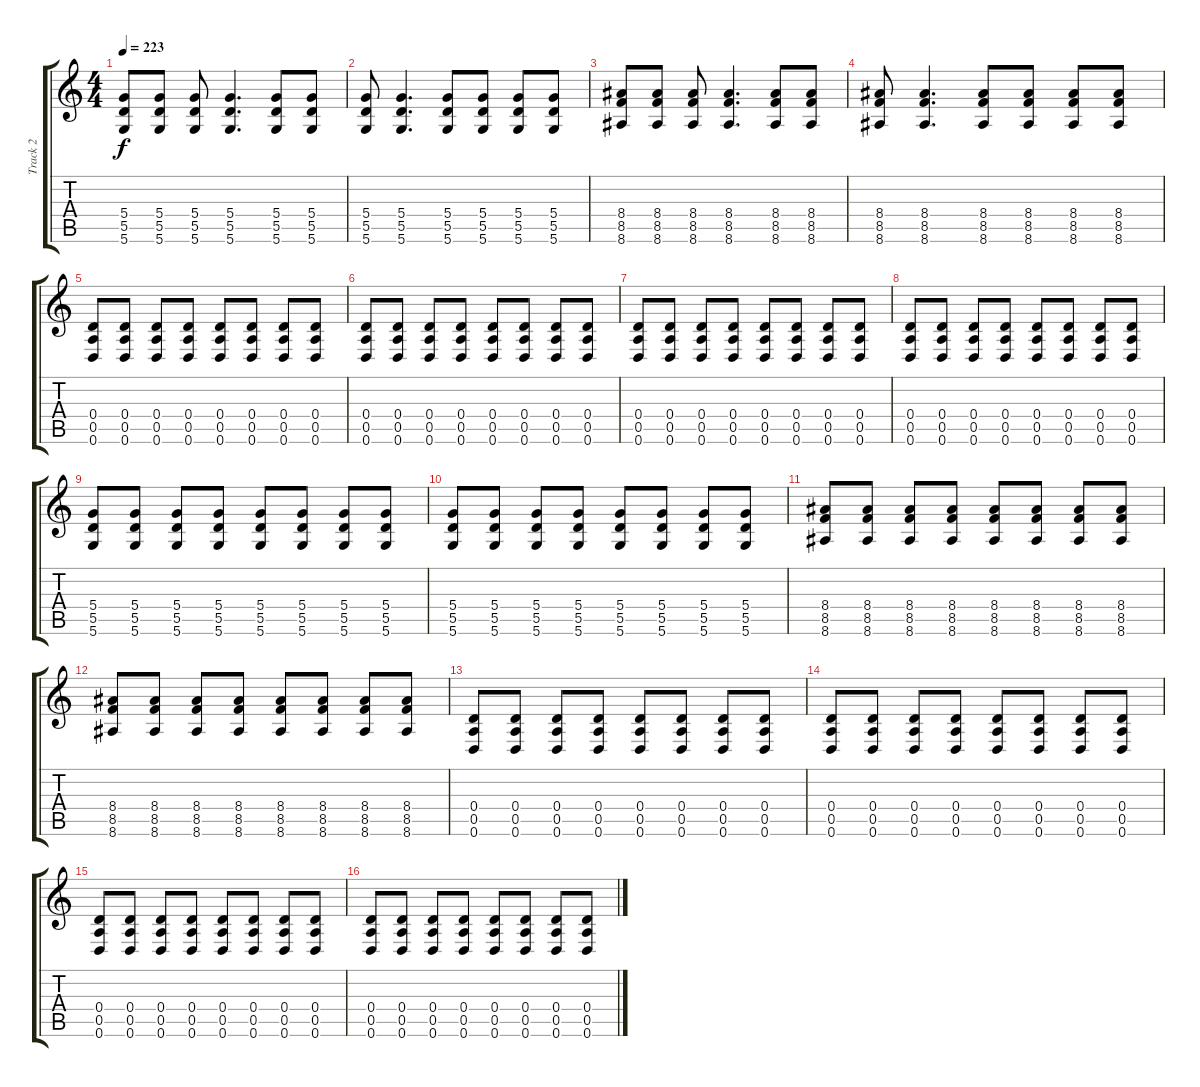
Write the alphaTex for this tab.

\track ("Track 2" "Track 2") {instrument distortionguitar}
\staff {score tabs}
\tuning (E4 B3 G3 D3 A2 D2) {hide}
\ts (4 4)
\tempo 223
\clef g2
\ks c
(5.4 5.5 5.6).8{dy f} (5.4 5.5 5.6).8 (5.4 5.5 5.6).8 (5.4 5.5 5.6).4{d} (5.4 5.5 5.6).8 (5.4 5.5 5.6).8 |
(5.4 5.5 5.6).8 (5.4 5.5 5.6).4{d} (5.4 5.5 5.6).8 (5.4 5.5 5.6).8 (5.4 5.5 5.6).8 (5.4 5.5 5.6).8 |
(8.4 8.5 8.6).8 (8.4 8.5 8.6).8 (8.4 8.5 8.6).8 (8.4 8.5 8.6).4{d} (8.4 8.5 8.6).8 (8.4 8.5 8.6).8 |
(8.4 8.5 8.6).8 (8.4 8.5 8.6).4{d} (8.4 8.5 8.6).8 (8.4 8.5 8.6).8 (8.4 8.5 8.6).8 (8.4 8.5 8.6).8 |
(0.4 0.5 0.6).8 (0.4 0.5 0.6).8 (0.4 0.5 0.6).8 (0.4 0.5 0.6).8 (0.4 0.5 0.6).8 (0.4 0.5 0.6).8 (0.4 0.5 0.6).8 (0.4 0.5 0.6).8 |
(0.4 0.5 0.6).8 (0.4 0.5 0.6).8 (0.4 0.5 0.6).8 (0.4 0.5 0.6).8 (0.4 0.5 0.6).8 (0.4 0.5 0.6).8 (0.4 0.5 0.6).8 (0.4 0.5 0.6).8 |
(0.4 0.5 0.6).8 (0.4 0.5 0.6).8 (0.4 0.5 0.6).8 (0.4 0.5 0.6).8 (0.4 0.5 0.6).8 (0.4 0.5 0.6).8 (0.4 0.5 0.6).8 (0.4 0.5 0.6).8 |
(0.4 0.5 0.6).8 (0.4 0.5 0.6).8 (0.4 0.5 0.6).8 (0.4 0.5 0.6).8 (0.4 0.5 0.6).8 (0.4 0.5 0.6).8 (0.4 0.5 0.6).8 (0.4 0.5 0.6).8 |
(5.4 5.5 5.6).8 (5.4 5.5 5.6).8 (5.4 5.5 5.6).8 (5.4 5.5 5.6).8 (5.4 5.5 5.6).8 (5.4 5.5 5.6).8 (5.4 5.5 5.6).8 (5.4 5.5 5.6).8 |
(5.4 5.5 5.6).8 (5.4 5.5 5.6).8 (5.4 5.5 5.6).8 (5.4 5.5 5.6).8 (5.4 5.5 5.6).8 (5.4 5.5 5.6).8 (5.4 5.5 5.6).8 (5.4 5.5 5.6).8 |
(8.4 8.5 8.6).8 (8.4 8.5 8.6).8 (8.4 8.5 8.6).8 (8.4 8.5 8.6).8 (8.4 8.5 8.6).8 (8.4 8.5 8.6).8 (8.4 8.5 8.6).8 (8.4 8.5 8.6).8 |
(8.4 8.5 8.6).8 (8.4 8.5 8.6).8 (8.4 8.5 8.6).8 (8.4 8.5 8.6).8 (8.4 8.5 8.6).8 (8.4 8.5 8.6).8 (8.4 8.5 8.6).8 (8.4 8.5 8.6).8 |
(0.4 0.5 0.6).8 (0.4 0.5 0.6).8 (0.4 0.5 0.6).8 (0.4 0.5 0.6).8 (0.4 0.5 0.6).8 (0.4 0.5 0.6).8 (0.4 0.5 0.6).8 (0.4 0.5 0.6).8 |
(0.4 0.5 0.6).8 (0.4 0.5 0.6).8 (0.4 0.5 0.6).8 (0.4 0.5 0.6).8 (0.4 0.5 0.6).8 (0.4 0.5 0.6).8 (0.4 0.5 0.6).8 (0.4 0.5 0.6).8 |
(0.4 0.5 0.6).8 (0.4 0.5 0.6).8 (0.4 0.5 0.6).8 (0.4 0.5 0.6).8 (0.4 0.5 0.6).8 (0.4 0.5 0.6).8 (0.4 0.5 0.6).8 (0.4 0.5 0.6).8 |
(0.4 0.5 0.6).8 (0.4 0.5 0.6).8 (0.4 0.5 0.6).8 (0.4 0.5 0.6).8 (0.4 0.5 0.6).8 (0.4 0.5 0.6).8 (0.4 0.5 0.6).8 (0.4 0.5 0.6).8
